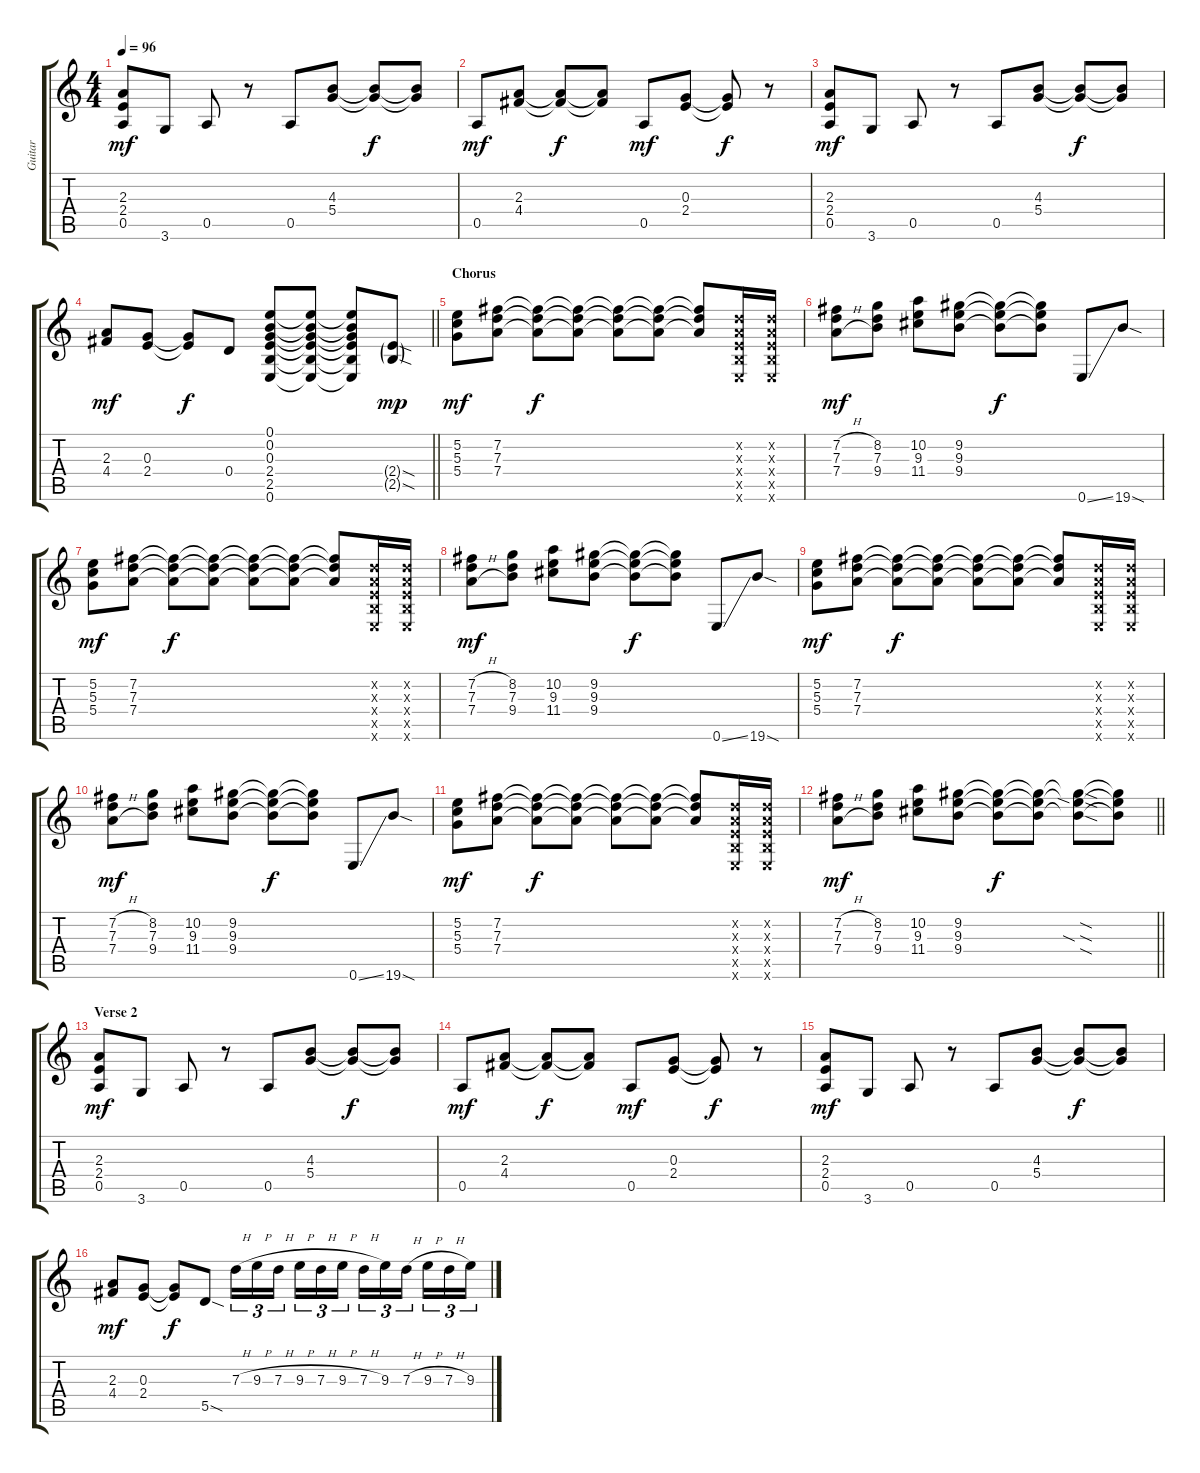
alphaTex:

\track ("Guitar" "Guitar") {instrument electricguitarmuted}
\staff {score tabs}
\tuning (E4 B3 G3 D3 A2 E2) {hide}
\ts (4 4)
\tempo 96
\clef g2
\ks c
(2.3 2.4 0.5).8{dy mf instrument overdrivenguitar} 3.6.8 0.5.8 r.8 0.5.8 (4.3 5.4).8 (4.3{t} 5.4{t}).8{dy f} (4.3{t} 5.4{t}).8 |
0.5.8{dy mf} (2.3 4.4).8 (2.3{t} 4.4{t}).8{dy f} (2.3{t} 4.4{t}).8 0.5.8{dy mf} (0.3 2.4).8 (0.3{t} 2.4{t}).8{dy f} r.8 |
(2.3 2.4 0.5).8{dy mf} 3.6.8 0.5.8 r.8 0.5.8 (4.3 5.4).8 (4.3{t} 5.4{t}).8{dy f} (4.3{t} 5.4{t}).8 |
\barLineRight lightlight
(2.3 4.4).8{dy mf} (0.3 2.4).8 (0.3{t} 2.4{t}).8{dy f} 0.4.8 (0.1 0.2 0.3 2.4 2.5 0.6).8 (0.1{t} 0.2{t} 0.3{t} 2.4{t} 2.5{t} 0.6{t}).8 (0.1{t} 0.2{t} 0.3{t} 2.4{t} 2.5{t} 0.6{t}).8 (2.4{sod g} 2.5{sod g}).8{dy mp} |
\section ("" "Chorus")
(5.2 5.3 5.4).8{dy mf} (7.2 7.3 7.4).8 (7.2{t} 7.3{t} 7.4{t}).8{dy f} (7.2{t} 7.3{t} 7.4{t}).8 (7.2{t} 7.3{t} 7.4{t}).8 (7.2{t} 7.3{t} 7.4{t}).8 (7.2{t} 7.3{t} 7.4{t}).8 (3.2{x} 2.3{x} 2.4{x} 2.5{x} 0.6{x}).16 (3.2{x} 2.3{x} 2.4{x} 2.5{x} 0.6{x}).16 |
(7.2{h} 7.3 7.4{h}).8{dy mf} (8.2 7.3 9.4).8 (10.2 9.3 11.4).8 (9.2 9.3 9.4).8 (9.2{t} 9.3{t} 9.4{t}).8{dy f} (9.2{t} 9.3{t} 9.4{t}).8 0.6{ss}.8 19.6{sod}.8 |
(5.2 5.3 5.4).8{dy mf} (7.2 7.3 7.4).8 (7.2{t} 7.3{t} 7.4{t}).8{dy f} (7.2{t} 7.3{t} 7.4{t}).8 (7.2{t} 7.3{t} 7.4{t}).8 (7.2{t} 7.3{t} 7.4{t}).8 (7.2{t} 7.3{t} 7.4{t}).8 (3.2{x} 2.3{x} 2.4{x} 2.5{x} 0.6{x}).16 (3.2{x} 2.3{x} 2.4{x} 2.5{x} 0.6{x}).16 |
(7.2{h} 7.3 7.4{h}).8{dy mf} (8.2 7.3 9.4).8 (10.2 9.3 11.4).8 (9.2 9.3 9.4).8 (9.2{t} 9.3{t} 9.4{t}).8{dy f} (9.2{t} 9.3{t} 9.4{t}).8 0.6{ss}.8 19.6{sod}.8 |
(5.2 5.3 5.4).8{dy mf} (7.2 7.3 7.4).8 (7.2{t} 7.3{t} 7.4{t}).8{dy f} (7.2{t} 7.3{t} 7.4{t}).8 (7.2{t} 7.3{t} 7.4{t}).8 (7.2{t} 7.3{t} 7.4{t}).8 (7.2{t} 7.3{t} 7.4{t}).8 (3.2{x} 2.3{x} 2.4{x} 2.5{x} 0.6{x}).16 (3.2{x} 2.3{x} 2.4{x} 2.5{x} 0.6{x}).16 |
(7.2{h} 7.3 7.4{h}).8{dy mf} (8.2 7.3 9.4).8 (10.2 9.3 11.4).8 (9.2 9.3 9.4).8 (9.2{t} 9.3{t} 9.4{t}).8{dy f} (9.2{t} 9.3{t} 9.4{t}).8 0.6{ss}.8 19.6{sod}.8 |
(5.2 5.3 5.4).8{dy mf} (7.2 7.3 7.4).8 (7.2{t} 7.3{t} 7.4{t}).8{dy f} (7.2{t} 7.3{t} 7.4{t}).8 (7.2{t} 7.3{t} 7.4{t}).8 (7.2{t} 7.3{t} 7.4{t}).8 (7.2{t} 7.3{t} 7.4{t}).8 (3.2{x} 2.3{x} 2.4{x} 2.5{x} 0.6{x}).16 (3.2{x} 2.3{x} 2.4{x} 2.5{x} 0.6{x}).16 |
\barLineRight lightlight
(7.2{h} 7.3 7.4{h}).8{dy mf} (8.2 7.3 9.4).8 (10.2 9.3 11.4).8 (9.2 9.3 9.4).8 (9.2{t} 9.3{t} 9.4{t}).8{dy f} (9.2{t} 9.3{t} 9.4{t}).8 (9.2{sod t} 9.3{sia sod t} 9.4{sod t}).8 (9.2{t} 9.3{t} 9.4{t}).8 |
\section ("" "Verse 2")
(2.3 2.4 0.5).8{dy mf} 3.6.8 0.5.8 r.8 0.5.8 (4.3 5.4).8 (4.3{t} 5.4{t}).8{dy f} (4.3{t} 5.4{t}).8 |
0.5.8{dy mf} (2.3 4.4).8 (2.3{t} 4.4{t}).8{dy f} (2.3{t} 4.4{t}).8 0.5.8{dy mf} (0.3 2.4).8 (0.3{t} 2.4{t}).8{dy f} r.8 |
(2.3 2.4 0.5).8{dy mf} 3.6.8 0.5.8 r.8 0.5.8 (4.3 5.4).8 (4.3{t} 5.4{t}).8{dy f} (4.3{t} 5.4{t}).8 |
(2.3 4.4).8{dy mf} (0.3 2.4).8 (0.3{t} 2.4{t}).8{dy f} 5.5{sod}.8 7.3{h}.16{tu (3 2)} 9.3{h}.16{tu (3 2)} 7.3{h}.16{tu (3 2) beam splitsecondary} 9.3{h}.16{tu (3 2)} 7.3{h}.16{tu (3 2)} 9.3{h}.16{tu (3 2)} 7.3{h}.16{tu (3 2)} 9.3.16{tu (3 2)} 7.3{h}.16{tu (3 2) beam splitsecondary} 9.3{h}.16{tu (3 2)} 7.3{h}.16{tu (3 2)} 9.3.16{tu (3 2)}
